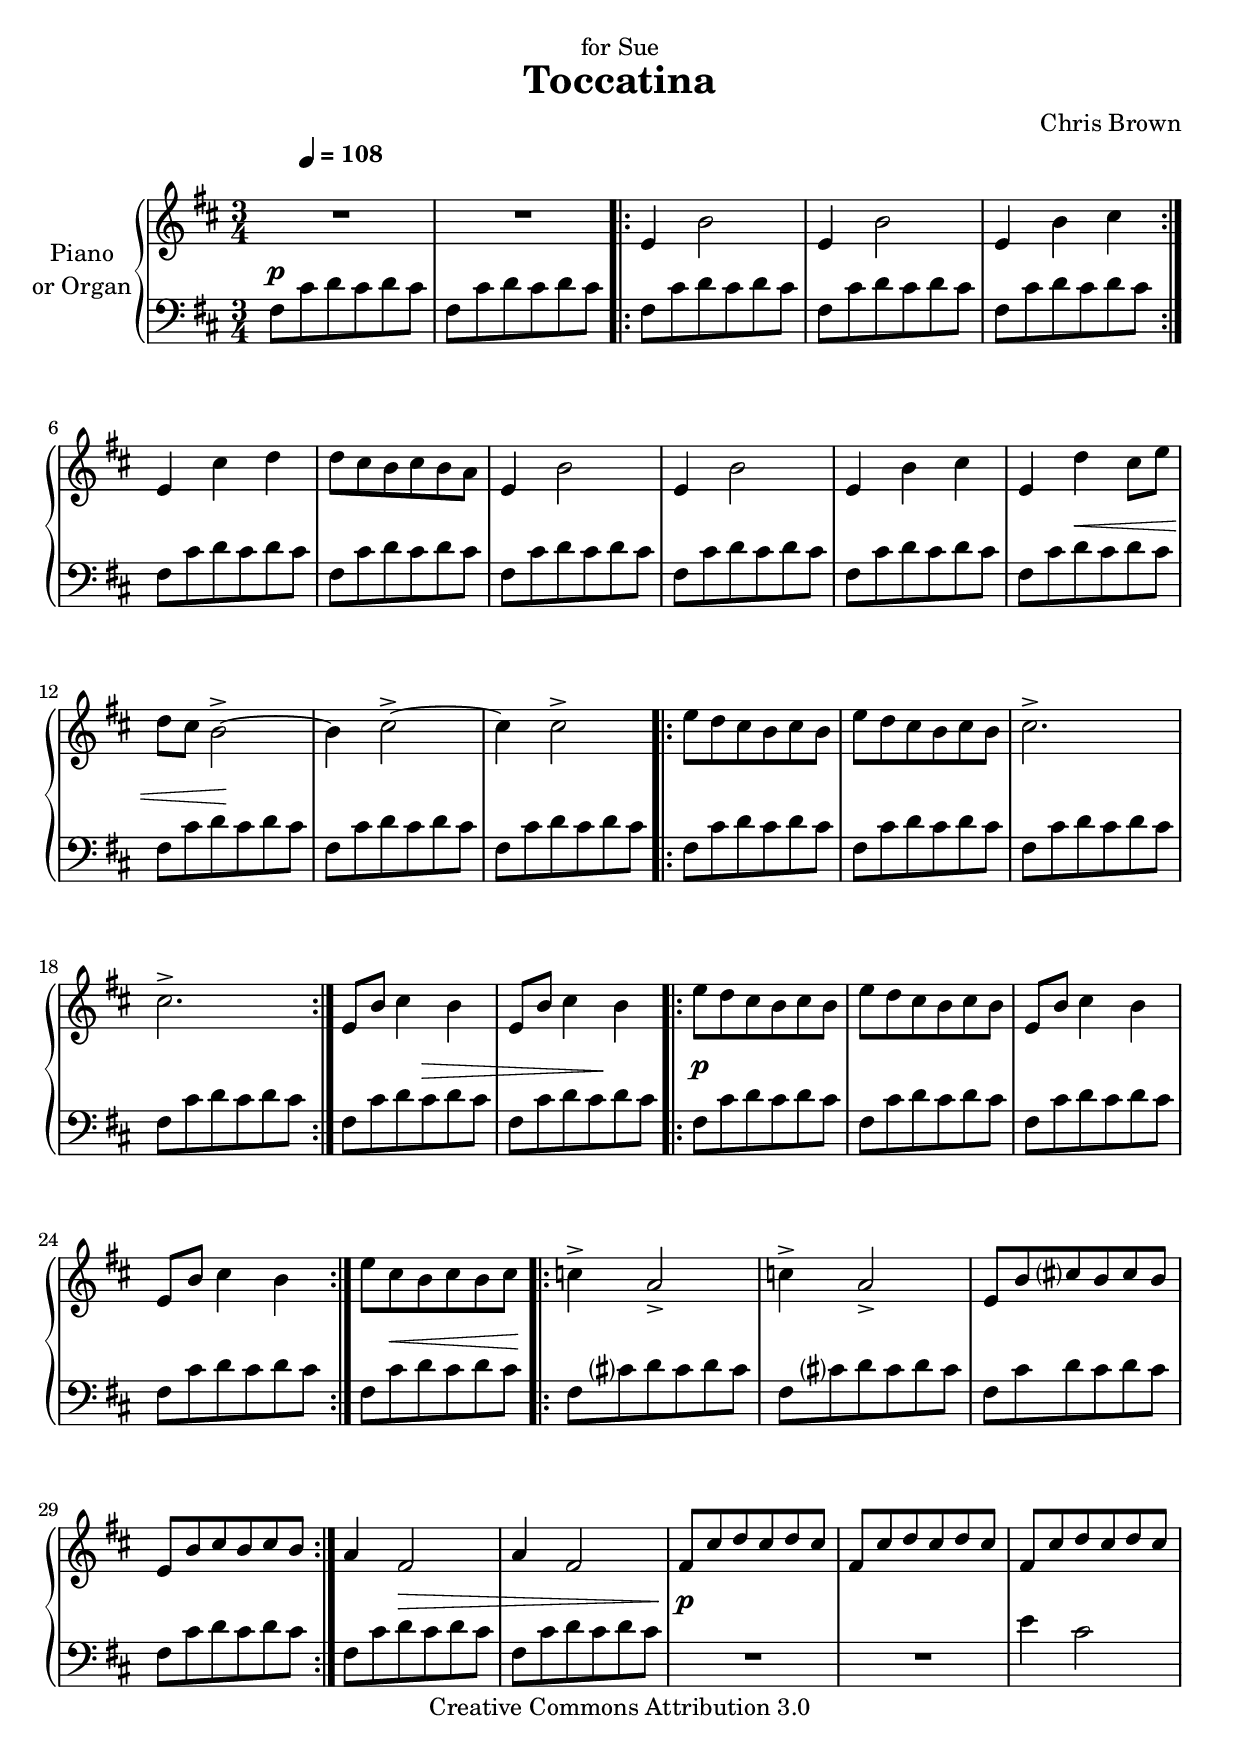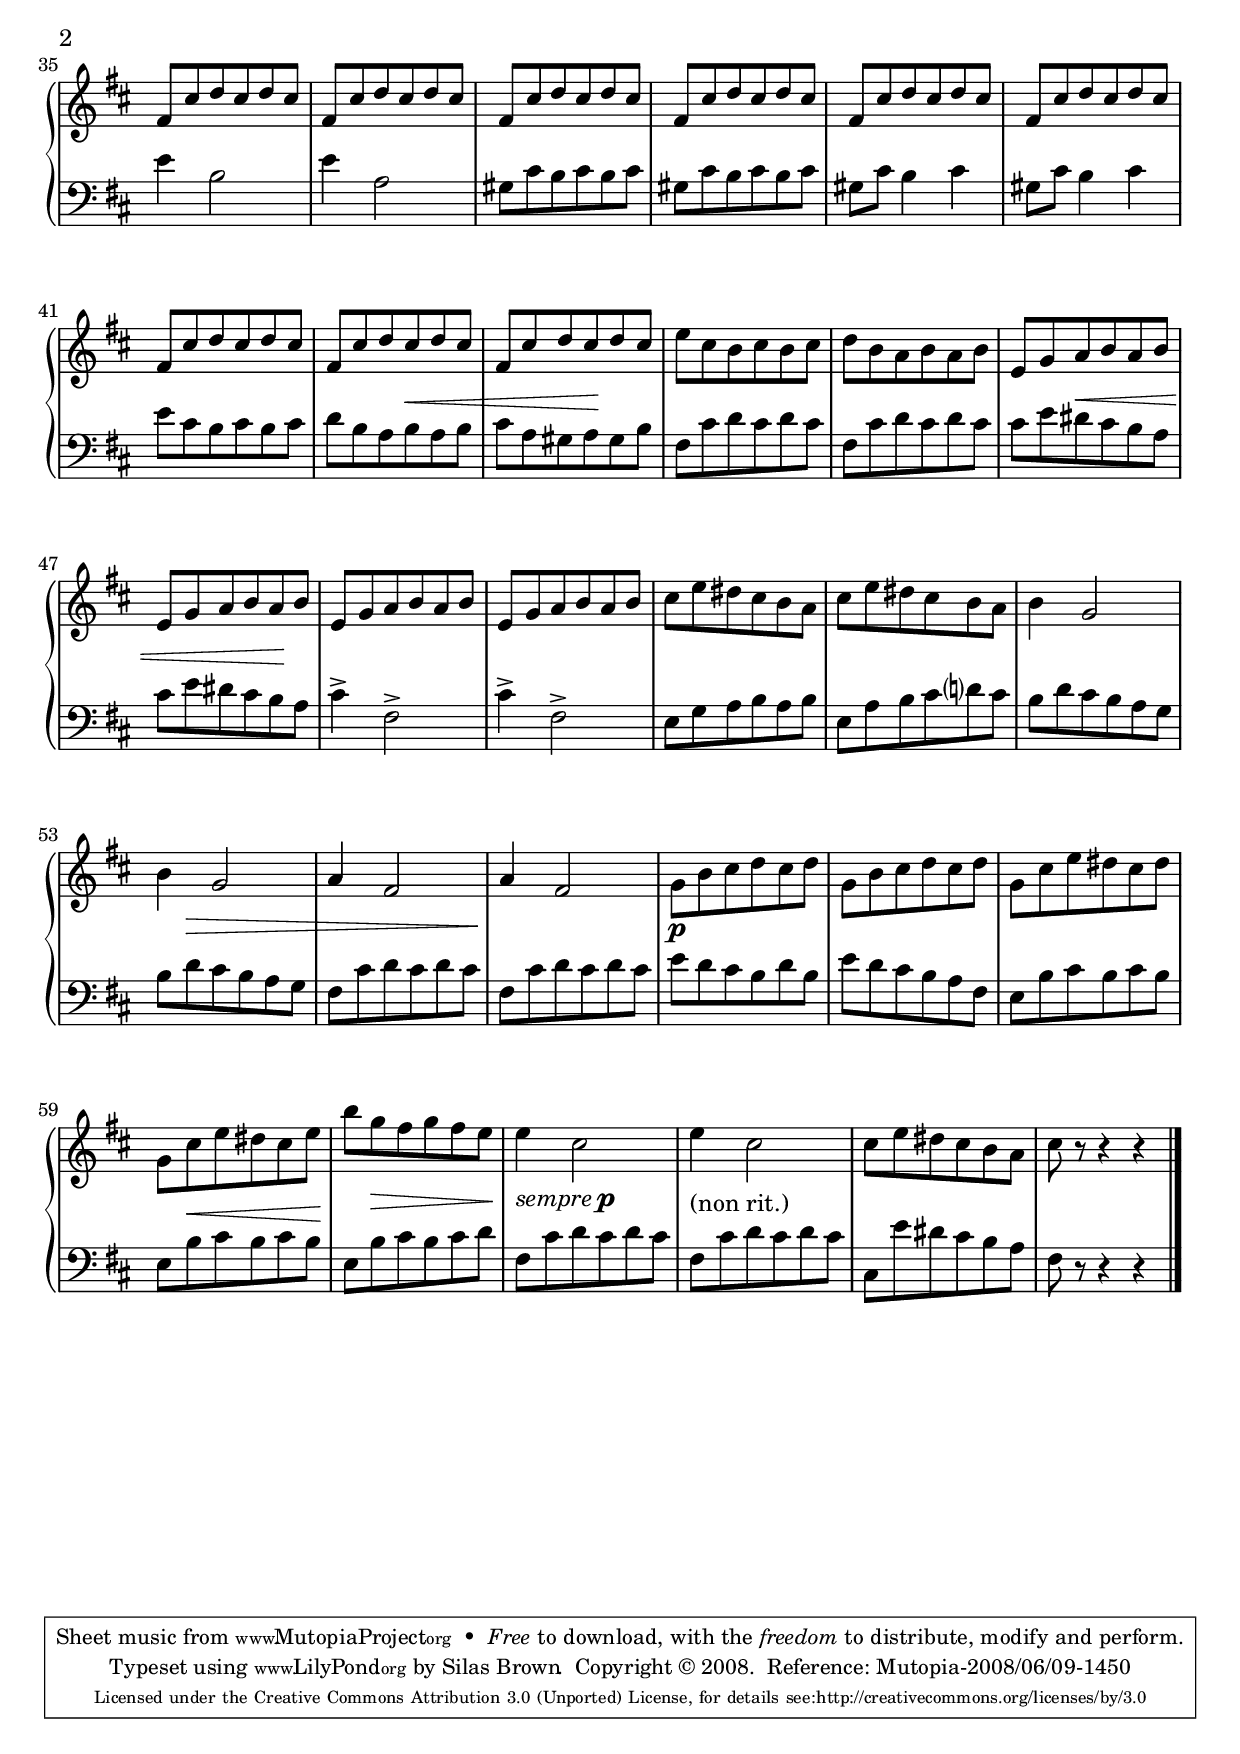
\version "2.10.10"
\header{
	title = "Toccatina"
	subtitle = ""
	composer = "Chris Brown"
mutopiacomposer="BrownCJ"
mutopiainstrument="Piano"
date="2008"
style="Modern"
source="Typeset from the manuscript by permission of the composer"
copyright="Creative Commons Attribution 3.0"
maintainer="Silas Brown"
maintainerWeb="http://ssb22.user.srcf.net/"
    dedication = "for Sue"
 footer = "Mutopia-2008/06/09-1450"
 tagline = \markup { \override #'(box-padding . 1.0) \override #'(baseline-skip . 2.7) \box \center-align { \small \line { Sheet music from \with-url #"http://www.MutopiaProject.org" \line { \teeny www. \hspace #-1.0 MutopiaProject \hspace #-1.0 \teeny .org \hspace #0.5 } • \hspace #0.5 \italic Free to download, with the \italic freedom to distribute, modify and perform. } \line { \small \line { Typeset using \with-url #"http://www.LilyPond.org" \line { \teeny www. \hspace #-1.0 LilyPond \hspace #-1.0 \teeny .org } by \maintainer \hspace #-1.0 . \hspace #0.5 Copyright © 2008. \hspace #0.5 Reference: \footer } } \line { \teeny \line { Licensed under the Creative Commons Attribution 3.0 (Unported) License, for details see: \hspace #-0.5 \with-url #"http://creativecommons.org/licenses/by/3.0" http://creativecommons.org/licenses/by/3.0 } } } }
}

#(set-global-staff-size 21)
dim = \markup { \italic dim }
nonrit = \markup { (non rit.) }
menof = \markup { \italic meno \dynamic f }
semprep = \markup { \italic sempre \dynamic p }
mpsempre = \markup { \dynamic mp \italic sempre }

music={
\override Score.Hairpin #'after-line-breaking = ##t

        \new PianoStaff <<
    \set PianoStaff.instrumentName = \markup { \center-align { "Piano" "or Organ" } }
	\set PianoStaff.midiInstrument = "acoustic grand"
  \context Staff = "one" << \new Voice { 
#(set-accidental-style 'piano-cautionary)
\override TextScript #'padding = #2.0
\override DynamicLineSpanner #'padding = #2.0
\override Staff.TimeSignature  #'style = #'numbered
\key d \major \clef treble
\time 3/4   R2. ^\markup { \column { \line { \bold { \note #"4" #.75 = 108 } } " " } } \p  |   R2. | \repeat volta 2 {e'4 b'2 | e'4 b'2 | e'4 b'4 cis''4} | 
  e'4 cis''4 d''4 |   d''8 cis''8 b'8 cis''8 b'8 a'8 | e'4 b'2 | e'4 b'2 | e'4 b'4 cis''4 | 
  e'4 d''4\<  cis''8 e''8 |   d''8 cis''8 b'2 ~  \accent \!  | b'4 cis''2 ~  \accent  | cis''4 cis''2 \accent  | \repeat volta 2 {e''8 d''8 cis''8 b'8 cis''8 b'8 | 
  e''8 d''8 cis''8 b'8 cis''8 b'8 |   cis''2. \accent  | cis''2. \accent } | e'8 b'8 <<cis''4{ s8 s8 \> } >> b'4 | e'8 b'8 <<cis''4{ s8 s8 \! } >> b'4 | 
\repeat volta 2 {  e''8\p  d''8 cis''8 b'8 cis''8 b'8 |   e''8 d''8 cis''8 b'8 cis''8 b'8 | e'8 b'8 cis''4 b'4 | e'8 b'8 cis''4 b'4} | e''8 cis''8\<  b'8 cis''8 b'8 cis''8\!  | 
\repeat volta 2 {  c%{is%}''4 \accent  a'2 \accent  |   c%{is%}''4 \accent  a'2 \accent  | e'8 b'8 cis''8 b'8 cis''8 b'8 | e'8 b'8 cis''8 b'8 cis''8 b'8} | a'4 fis'2\>  | a'4 fis'2 | 
  fis'8\! \p  cis''8 d''8 cis''8 d''8 cis''8 |   fis'8 cis''8 d''8 cis''8 d''8 cis''8 | fis'8 cis''8 d''8 cis''8 d''8 cis''8 | fis'8 cis''8 d''8 cis''8 d''8 cis''8 | fis'8 cis''8 d''8 cis''8 d''8 cis''8 | 
  fis'8 cis''8 d''8 cis''8 d''8 cis''8 |   fis'8 cis''8 d''8 cis''8 d''8 cis''8 | fis'8 cis''8 d''8 cis''8 d''8 cis''8 | fis'8 cis''8 d''8 cis''8 d''8 cis''8 | fis'8 cis''8 d''8 cis''8 d''8 cis''8 | 
  fis'8 cis''8 d''8 cis''8\<  d''8 cis''8 |   fis'8 cis''8 d''8 cis''8\!  d''8 cis''8 | e''8 cis''8 b'8 cis''8 b'8 cis''8 | d''8 b'8 a'8 b'8 a'8 b'8 | e'8 g'8 a'8\<  b'8 a'8 b'8 | 
  e'8 g'8 a'8 b'8 a'8\!  b'8 |   e'8 g'8 a'8 b'8 a'8 b'8 | e'8 g'8 a'8 b'8 a'8 b'8 | cis''8 e''8 dis%{%}''8 cis''8 b'8 a'8 | cis''8 e''8 dis%{%}''8 cis''8 b'8 a'8 | 
  b'4 g'2 |   <<b'4{ s8 s8 \> } >> g'2 |   a'4 fis'2 |   a'4\!  fis'2 |  \override DynamicLineSpanner #'padding = #0.0 g'8\p  b'8 cis''8 d''8 cis''8 d''8 | 
 \override DynamicLineSpanner #'padding = #2.0 g'8 b'8 cis''8 d''8 cis''8 d''8 | g'8 cis''8 e''8 dis%{%}''8 cis''8 dis%{%}''8 | g'8 cis''8\<  e''8 dis%{%}''8 cis''8 e''8\!  | b''8 g''8\>  fis''8 g''8 fis''8 e''8\!  | 
e''4_\semprep  cis''2 | e''4_\nonrit  cis''2 | cis''8 e''8 dis%{%}''8 cis''8 b'8 a'8 | cis''8 r8 r4 r4
\bar "|."
    }

  >> \context Staff = "two" << \new Voice { 
 \key d \major \clef bass
\override Staff.NoteCollision #'merge-differently-headed = ##t
\override Staff.NoteCollision #'merge-differently-dotted = ##t

\time 3/4 fis8 cis'8 d'8 cis'8 d'8 cis'8 | fis8 cis'8 d'8 cis'8 d'8 cis'8 | \repeat volta 2 {fis8 cis'8 d'8 cis'8 d'8 cis'8 | fis8 cis'8 d'8 cis'8 d'8 cis'8 | fis8 cis'8 d'8 cis'8 d'8 cis'8} | 
fis8 cis'8 d'8 cis'8 d'8 cis'8 | fis8 cis'8 d'8 cis'8 d'8 cis'8 | fis8 cis'8 d'8 cis'8 d'8 cis'8 | fis8 cis'8 d'8 cis'8 d'8 cis'8 | fis8 cis'8 d'8 cis'8 d'8 cis'8 | 
fis8 cis'8 d'8 cis'8 d'8 cis'8 | fis8 cis'8 d'8 cis'8 d'8 cis'8 | fis8 cis'8 d'8 cis'8 d'8 cis'8 | fis8 cis'8 d'8 cis'8 d'8 cis'8 | \repeat volta 2 {fis8 cis'8 d'8 cis'8 d'8 cis'8 | 
fis8 cis'8 d'8 cis'8 d'8 cis'8 | fis8 cis'8 d'8 cis'8 d'8 cis'8 | fis8 cis'8 d'8 cis'8 d'8 cis'8} | fis8 cis'8 d'8 cis'8 d'8 cis'8 | fis8 cis'8 d'8 cis'8 d'8 cis'8 | 
\repeat volta 2 {fis8 cis'8 d'8 cis'8 d'8 cis'8 | fis8 cis'8 d'8 cis'8 d'8 cis'8 | fis8 cis'8 d'8 cis'8 d'8 cis'8 | fis8 cis'8 d'8 cis'8 d'8 cis'8} | fis8 cis'8 d'8 cis'8 d'8 cis'8 | 
\repeat volta 2 {fis8 cis%{is%}'8 d'8 cis'8 d'8 cis'8 | fis8 cis%{is%}'8 d'8 cis'8 d'8 cis'8 | fis8 cis%{is%}'8 d'8 cis'8 d'8 cis'8 | fis8 cis%{is%}'8 d'8 cis'8 d'8 cis'8} | fis8 cis%{is%}'8 d'8 cis'8 d'8 cis'8 | fis8 cis%{is%}'8 d'8 cis'8 d'8 cis'8 | 
R2. | R2. | e'4 cis'2 | e'4 b2 | e'4 a2 | 
gis%{%}8 cis'8 b8 cis'8 b8 cis'8 | gis%{%}8 cis'8 b8 cis'8 b8 cis'8 | gis%{%}8 cis'8 b4 cis'4 | gis%{%}8 cis'8 b4 cis'4 | e'8 cis'8 b8 cis'8 b8 cis'8 | 
d'8 b8 a8 b8 a8 b8 | cis'8 a8 gis%{%}8 a8 gis%{%}8 b8 | fis8 cis'8 d'8 cis'8 d'8 cis'8 | fis8 cis'8 d'8 cis'8 d'8 cis'8 | cis'8 e'8 dis%{%}'8 cis'8 b8 a8 | 
cis'8 e'8 dis%{%}'8 cis'8 b8 a8 | cis'4 \accent  fis2 \accent  | cis'4 \accent  fis2 \accent  | e8 g8 a8 b8 a8 b8 | e8 a8 b8 cis'8 d%{%}'8 cis'8 | 
b8 d'8 cis'8 b8 a8 g8 | b8 d'8 cis'8 b8 a8 g8 | fis8 cis'8 d'8 cis'8 d'8 cis'8 | fis8 cis'8 d'8 cis'8 d'8 cis'8 | e'8 d'8 cis'8 b8 d'8 b8 | 
e'8 d'8 cis'8 b8 a8 fis8 | e8 b8 cis'8 b8 cis'8 b8 | e8 b8 cis'8 b8 cis'8 b8 | e8 b8 cis'8 b8 cis'8 d'8 | 
fis8 cis'8 d'8 cis'8 d'8 cis'8 | fis8 cis'8 d'8 cis'8 d'8 cis'8 | cis8 e'8 dis%{%}'8 cis'8 b8 a8 | fis8 r8 r4 r4
\bar "|."
    } >> 
  >>
} \score { \music \layout { } }
\score { \unfoldRepeats \music 
  \midi {
    \context {
      \Score
      tempoWholesPerMinute = #(ly:make-moment 108 4)
      }
    }


}

